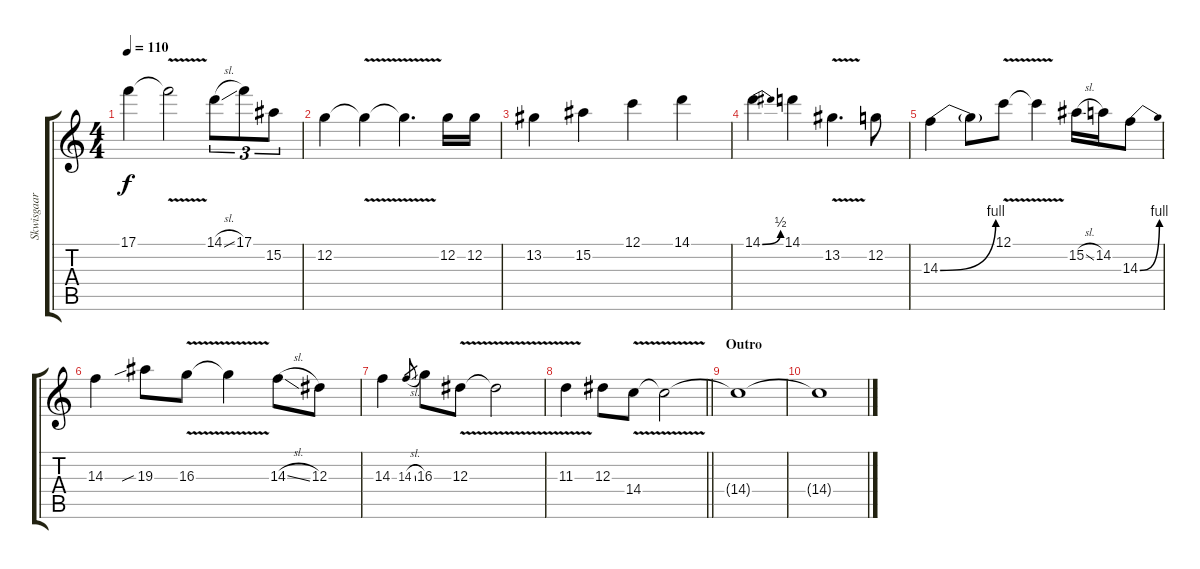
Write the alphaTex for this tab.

\track ("Skwisgaar Skwigelf (Solo Guitar 1)" "Skwisgaar ") {instrument distortionguitar}
\staff {score tabs}
\tuning (C4 G3 Eb3 Bb2 F2 C2) {hide}
\ts (4 4)
\tempo 110
\clef g2
\ks c
17.1.4{dy f} 17.1{v t}.2 14.1{sl}.8{tu (3 2)} 17.1.8{tu (3 2)} 15.2.8{tu (3 2)} |
12.2.4 12.2{v t}.4 12.2{t}.4{d} 12.2.16 12.2.16 |
13.2.4 15.2.4 12.1.4 14.1.4 |
14.1{be (bend 0 0 60 2)}.4 14.1.4 13.2{v}.4{d} 12.2.8 |
14.3{be (bend 0 0 60 4)}.4 14.3{t}.8 12.1{v}.8 12.1{t}.4 15.2{sl}.16 14.2.16 14.3{be (bend 0 0 60 4)}.8 |
14.3.4 19.3{sib}.8 16.3{v}.8 16.3{t}.4 14.3{sl}.8 12.3.8 |
14.3.4 14.3{sl}.8{gr} 16.3.8 12.3{v}.8 12.3{t}.2 |
\barLineRight lightlight
11.3{v}.4 12.3.8 14.4{v}.8 14.4{t}.2 |
\section ("" "Outro")
14.4{t}.1{volume 2} |
14.4{t}.1
